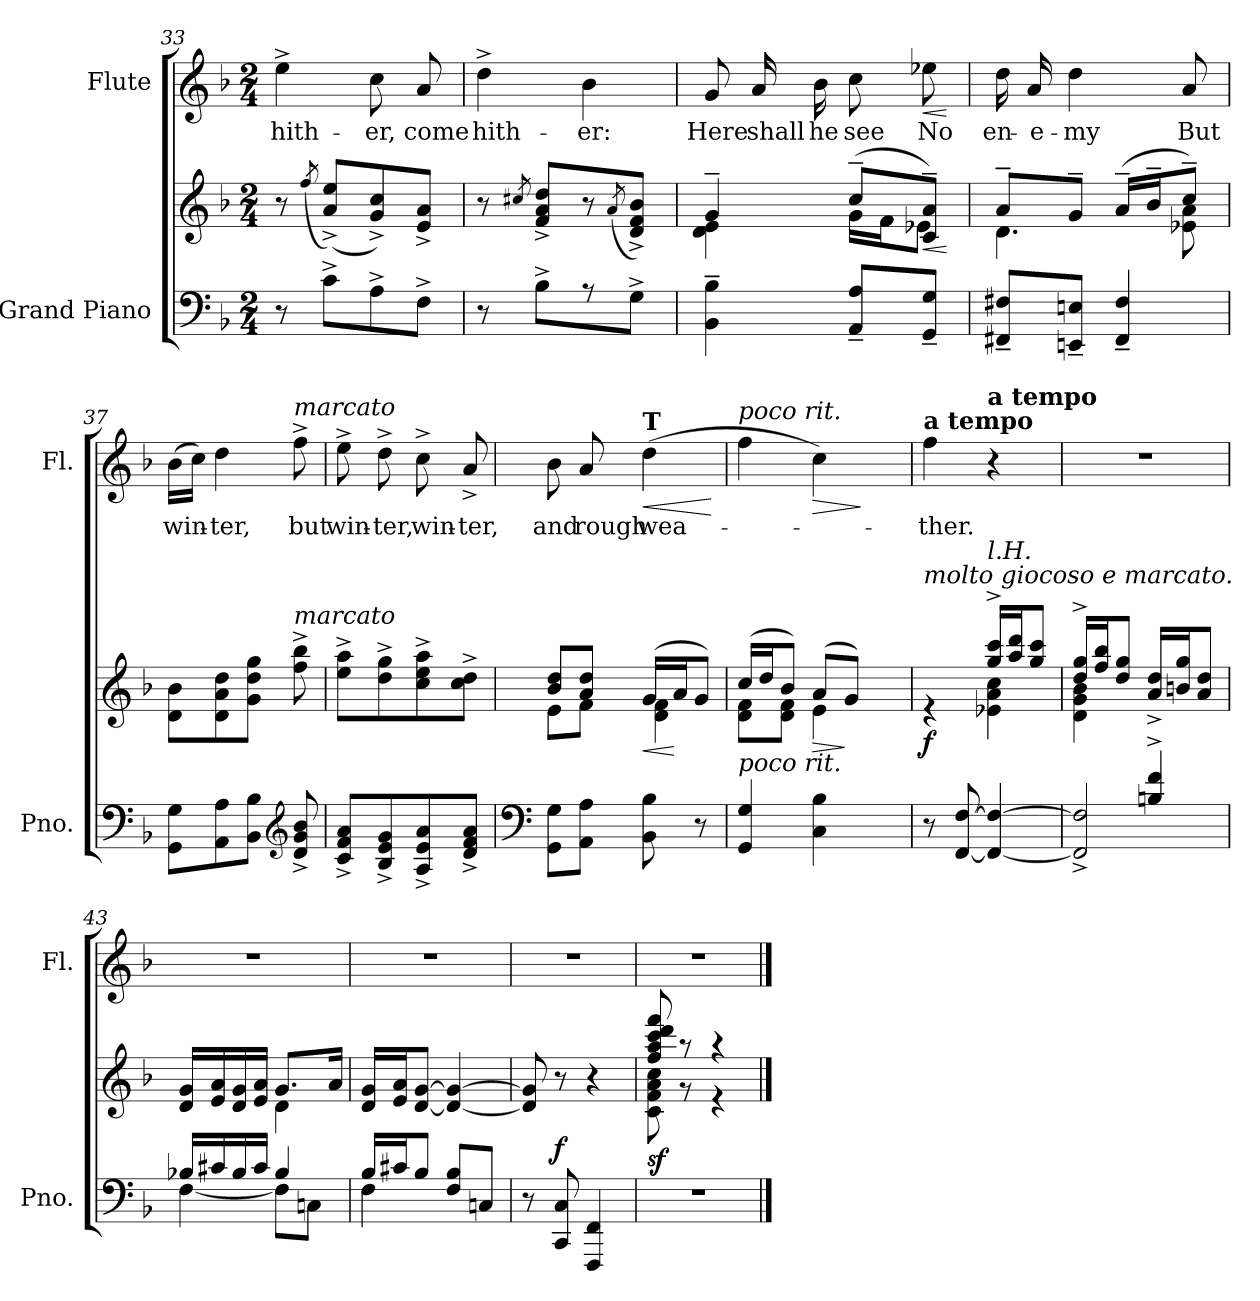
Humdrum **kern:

**kern	**kern	**dynam	**kern	**text	**dynam
*part2	*part2	*part2	*part1	*part1	*part1
*staff3	*staff2	*staff2/3	*staff1	*staff1	*staff1
*I"Grand Piano	*	*	*I"Flute	*	*
*I'Pno.	*	*	*I'Fl.	*	*
!!LO:LB:g=z
*clefF4	*clefG2	*	*clefG2	*	*
*k[b-]	*k[b-]	*	*k[b-]	*	*
*M2/4	*M2/4	*	*M2/4	*	*
=33	=33	=33	=33	=33	=33
!	!	!	!	!LO:LY:b	!
8r	8r	.	4ee^\	hith-	.
.	(8qff/	.	.	.	.
8c^\L	(8a/^ 8ee/^L)	.	.	.	.
!	!	!	!	!LO:LY:b	!
8A^\	8g/^ 8cc/^)	.	8cc\	-er,	.
!	!	!	!	!LO:LY:b	!
8F^\J	8e/^ 8a/^J	.	8a/	come	.
=34	=34	=34	=34	=34	=34
!	!	!	!	!LO:LY:b	!
8r	8r	.	4dd^\	hith-	.
.	8qcc#X/	.	.	.	.
8B-^\L	8f/^ 8a/^ 8dd/^L	.	.	.	.
!	!	!	!	!LO:LY:b	!
8r	8r	.	4b-\	-er:	.
.	(8qa/	.	.	.	.
8G^\J	8d/^ 8f/^ 8b-/^J)	.	.	.	.
=35	=35	=35	=35	=35	=35
*	*^	*	*	*	*
!	!	!	!	!	!LO:LY:b	!
4BB-\~ 4B-\~	4g~/	4d\ 4e\	.	8g/	Here	.
!	!	!	!	!	!LO:LY:b	!
.	.	.	.	16a/	shall	.
!	!	!	!	!	!LO:LY:b	!
.	.	.	.	16b-\	he	.
!	!	!	!	!	!LO:LY:b	!
8AA/~ 8A/~L	(8cc~/L	16g\LL	.	8cc\	see	.
.	.	16f\J	.	.	.	.
!	!	!	!LO:HP:b	!	!LO:LY:b	!LO:HP:b
8GG/~ 8G/~J	8c/~ 8a/~J)	8e-X\J	<	8ee-X\	No	<
*	*v	*v	*	*	*	*
.	.	[	.	.	[
=36	=36	=36	=36	=36	=36
*	*^	*	*	*	*
!	!	!	!	!	!LO:LY:b	!
8FF#X/~ 8F#X/~L	8a~/L	4.d\	.	16dd\	en-	.
!	!	!	!	!	!LO:LY:b	!
.	.	.	.	16a/	-e-	.
!	!	!	!	!	!LO:LY:b	!
8EEni/~ 8Eni/~J	8g~/J	.	.	4dd\	-my	.
4FF#/~ 4F#/~	(16a~/LL	.	.	.	.	.
.	16b-~/J	.	.	.	.	.
!	!	!	!	!	!LO:LY:b	!
.	8cc~/J)	8e-X\ 8a\	.	8a/	But	.
!!LO:LB:g=z
=37	=37	=37	=37	=37	=37	=37
!	!	!	!	!	!LO:LY:b	!
*	*v	*v	*	*	*	*
8GG\ 8G\L	8d\ 8b-\L	.	(16b-\LL	win-	.
.	.	.	16cc\JJ)	.	.
!	!	!	!	!LO:LY:b	!
8AA\ 8A\	8d\ 8a\ 8dd\	.	4dd\	-ter,	.
8BB-\ 8B-\J	8g\ 8dd\ 8gg\J	.	.	.	.
*clefG2	*	*	*	*	*
!	!	!	!LO:TX:a:i:t=marcato	!	!
!	!LO:TX:a:i:t=marcato	!	!	!	!
!	!	!	!	!LO:LY:b	!
8d/^ 8g/^ 8b-/^	8ff\^ 8bb-\^	.	8ff^\	but	.
=38	=38	=38	=38	=38	=38
!	!	!	!	!LO:LY:b	!
8c/^ 8f/^ 8a/^L	8ee\^ 8aa\^L	.	8ee^\	win-	.
!	!	!	!	!LO:LY:b	!
8B-/^ 8e/^ 8g/^	8dd\^ 8gg\^	.	8dd^\	-ter,	.
!	!	!	!	!LO:LY:b	!
8A/^ 8e/^ 8a/^	8cc\^ 8ee\^ 8aa\^	.	8cc^\	win-	.
!	!	!	!	!LO:LY:b	!
8d/^ 8f/^ 8a/^J	8cc\^ 8dd\^J	.	8a^/	-ter,	.
=39	=39	=39	=39	=39	=39
*clefF4	*	*	*	*	*
*	*^	*	*	*	*
!	!	!	!	!	!LO:LY:b	!
8GG\ 8G\L	8b-/ 8dd/L	8e\L	.	8b-\	and	.
!	!	!	!	!	!LO:LY:b	!
8AA\ 8A\J	8a/ 8dd/J	8f\J	.	8a/	rough	.
!	!	!	!	!LO:TX:a:B:t=T	!	!
!	!	!	!LO:HP:b	!	!LO:LY:b	!LO:HP:b
8BB-\ 8B-\	(16g/LL	4d\ 4f\	<	(4dd\	wea-	<
.	16a/J	.	[	.	.	.
8r	8g/J)	.	.	.	.	.
*	*v	*v	*	*	*	*
.	.	.	.	.	[
=40	=40	=40	=40	=40	=40
*	*^	*	*	*	*
!	!	!	!	!LO:TX:a:i:t=poco rit.	!	!
!LO:TX:a:i:t=poco rit.	!	!	!	!	!	!
4GG/ 4G/	(16cc/LL	8d\ 8f\L	.	4ff\	.	.
.	16dd/J	.	.	.	.	.
.	8b-/J)	8d\ 8f\J	.	.	.	.
!	!	!	!LO:HP:b	!	!	!LO:HP:b
4C\ 4B-\	(8a/L	4e\	>	4cc\)	.	>
.	8g/J)	.	]	.	.	.
*	*v	*v	*	*	*	*
.	.	.	.	.	]
!!LO:LB:g=z
=41	=41	=41	=41	=41	=41
*	*^	*	*	*	*
!	!	!	!	!LO:TX:a:B:t=a tempo	!	!
!	!LO:TX:a:i:t=molto giocoso e marcato.	!	!	!	!	!
!	!	!	!LO:DY:b	!	!LO:LY:b	!
8r	4re	4ryy	f	4ff\	-ther.	.
[8FF/ [8F/	.	.	.	.	.	.
!	!	!	!	!LO:TX:a:B:t=a tempo	!	!
!	!LO:TX:a:i:t=l.H.	!	!	!	!	!
4FF/_ 4F/_	16gg/^ 16ccc/^LL	4e-X\ 4a\ 4cc\	.	4r	.	.
.	16aa/ 16ddd/J	.	.	.	.	.
.	8gg/ 8ccc/J	.	.	.	.	.
=42	=42	=42	=42	=42	=42	=42
*^	*	*	*	*	*	*
4ryy	2FF/]^ 2F/]^	16dd/^ 16gg/^LL	4d\ 4g\ 4b-\	.	2r	.	.
.	.	16ff/ 16bb-/J	.	.	.	.	.
.	.	8dd/ 8gg/J	.	.	.	.	.
4Bn/^ 4f/^	.	16a/^ 16dd/^LL	4ryy	.	.	.	.
.	.	16bn/ 16gg/J	.	.	.	.	.
.	.	8a/ 8dd/J	.	.	.	.	.
=43	=43	=43	=43	=43	=43	=43	=43
16B-X/LL	[4F\	16d/ 16g/LL	4ryy	.	2r	.	.
16c#X/	.	16e/ 16a/	.	.	.	.	.
16B-/	.	16d/ 16g/	.	.	.	.	.
16c#/JJ	.	16e/ 16a/JJ	.	.	.	.	.
4B-/	8F\L]	8.g/L	4d\	.	.	.	.
.	8Cn\J	.	.	.	.	.	.
.	.	16a/Jk	.	.	.	.	.
*	*	*v	*v	*	*	*	*
=44	=44	=44	=44	=44	=44	=44
16B-/LL	4F\	16d/ 16g/LL	.	2r	.	.
16c#X/J	.	16e/ 16a/J	.	.	.	.
8B-/J	.	[8d/ [8g/J	.	.	.	.
8F/ 8B-/L	4ryy	4d/_ 4g/_	.	.	.	.
8Cn/J	.	.	.	.	.	.
*v	*v	*	*	*	*	*
=45	=45	=45	=45	=45	=45
8r	8d/] 8g/]	.	2r	.	.
!	!	!LO:DY:a=2	!	!	!
8CC/ 8C/	8r	f	.	.	.
4FFF/ 4FF/	4r	.	.	.	.
=46	=46	=46	=46	=46	=46
*	*^	*	*	*	*
!	!	!	!LO:DY:a=2	!	!	!
2r	8ff/ 8aa/ 8ccc/ 8ddd/ 8fff/	8c\ 8f\ 8a\ 8cc\	sf	2r	.	.
.	8r	8r	.	.	.	.
.	4r	4r	.	.	.	.
*	*v	*v	*	*	*	*
==	==	==	==	==	==
*-	*-	*-	*-	*-	*-
